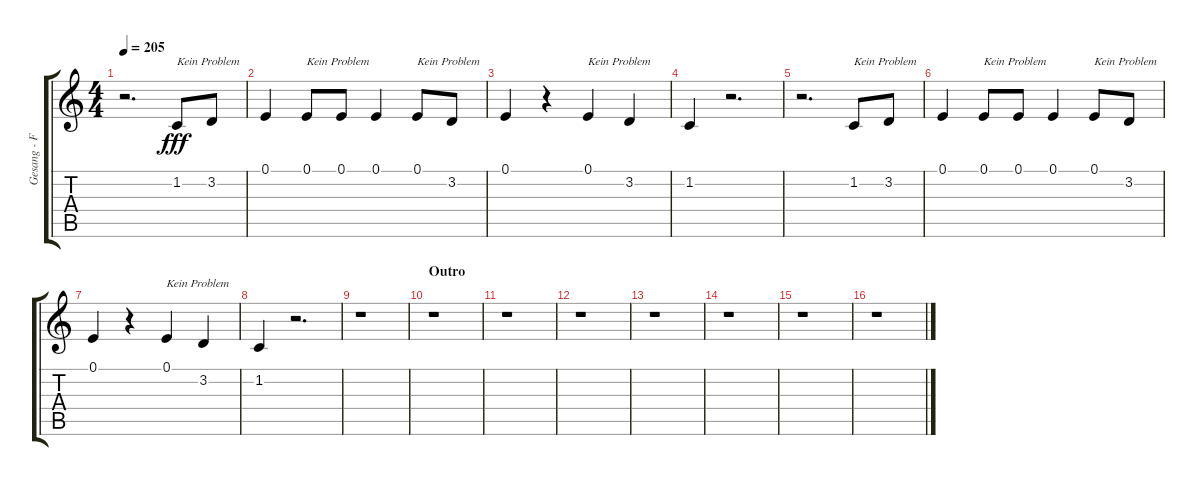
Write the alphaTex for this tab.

\track ("Gesang - Farin Urlaub" "Gesang - F") {instrument lead8bassandlead}
\staff {score tabs}
\tuning (E4 B3 G3 D3 A2 E2) {hide}
\ts (4 4)
\tempo 205
\clef g2
\ks c
r.2{d dy fff} 1.2.8{txt "Kein Problem"} 3.2.8 |
0.1.4 0.1.8{txt "Kein Problem"} 0.1.8 0.1.4 0.1.8{txt "Kein Problem"} 3.2.8 |
0.1.4 r.4 0.1.4{txt "Kein Problem"} 3.2.4 |
1.2.4 r.2{d} |
r.2{d} 1.2.8{txt "Kein Problem"} 3.2.8 |
0.1.4 0.1.8{txt "Kein Problem"} 0.1.8 0.1.4 0.1.8{txt "Kein Problem"} 3.2.8 |
0.1.4 r.4 0.1.4{txt "Kein Problem"} 3.2.4 |
1.2.4 r.2{d} |
r.1 |
\section ("" "Outro")
r.1 |
r.1 |
r.1 |
r.1 |
r.1 |
r.1 |
r.1
